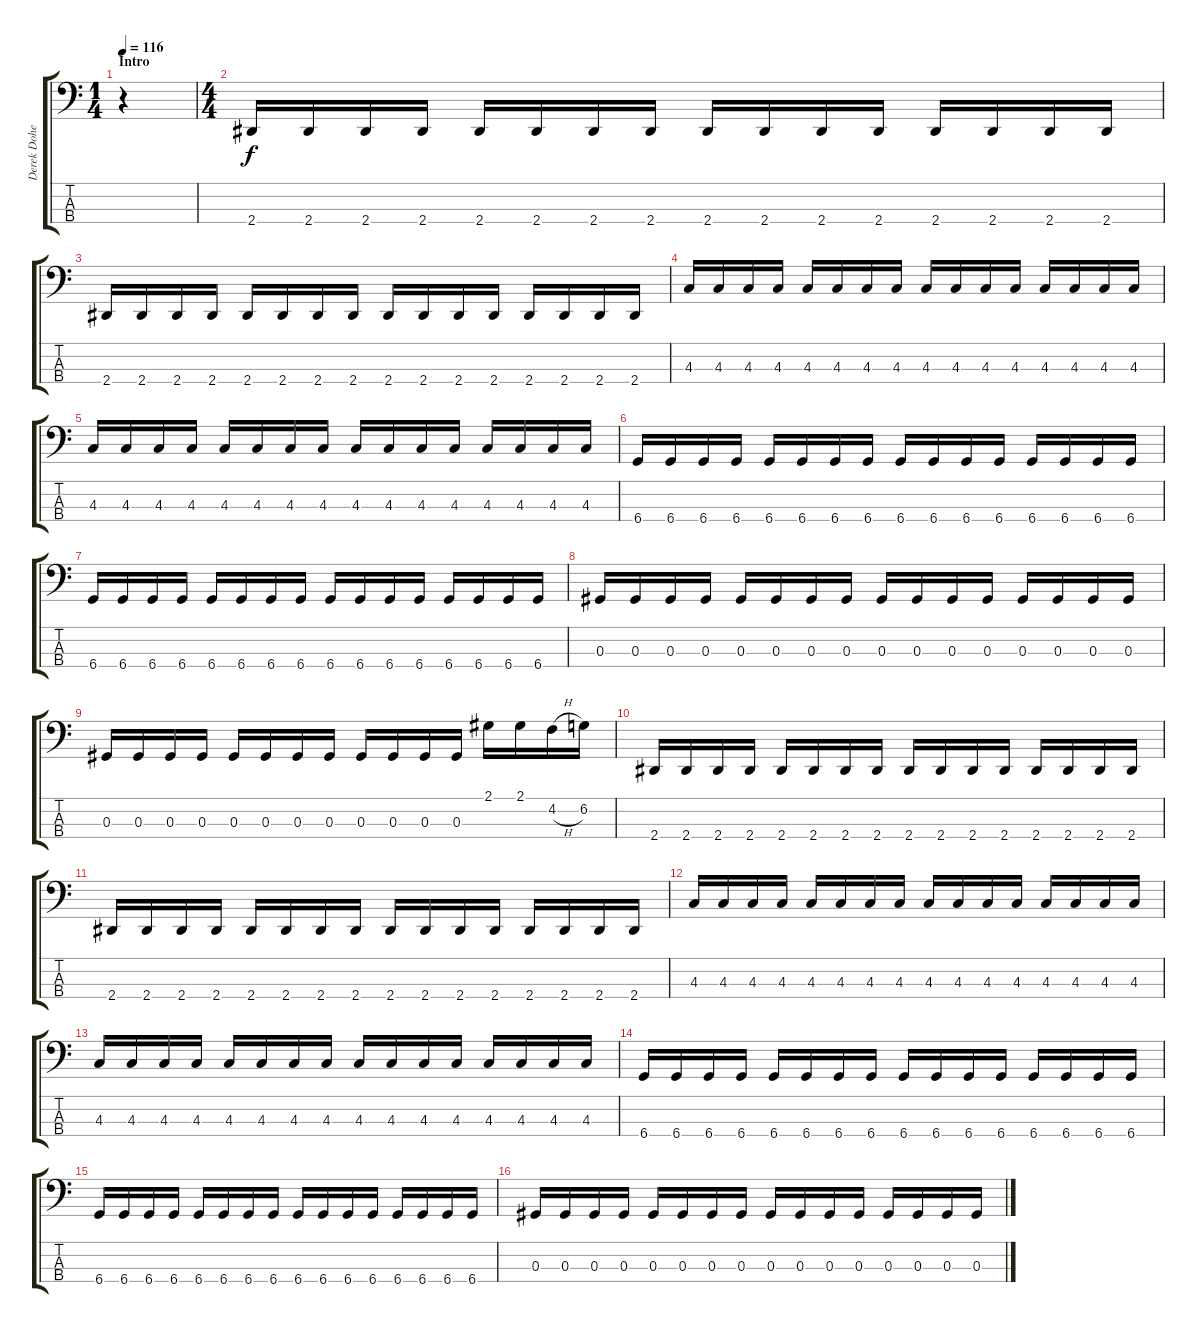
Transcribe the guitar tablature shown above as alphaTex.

\track ("Derek Doherty" "Derek Dohe") {instrument electricbasspick}
\staff {score tabs}
\tuning (Gb2 Db2 Ab1 Db1) {hide}
\ts (1 4)
\section ("" "Intro")
\tempo 116
\clef f4
\ks c
r.4{dy f instrument electricbasspick} |
\ts (4 4)
2.4.16 2.4.16 2.4.16 2.4.16 2.4.16 2.4.16 2.4.16 2.4.16 2.4.16 2.4.16 2.4.16 2.4.16 2.4.16 2.4.16 2.4.16 2.4.16 |
2.4.16 2.4.16 2.4.16 2.4.16 2.4.16 2.4.16 2.4.16 2.4.16 2.4.16 2.4.16 2.4.16 2.4.16 2.4.16 2.4.16 2.4.16 2.4.16 |
4.3.16 4.3.16 4.3.16 4.3.16 4.3.16 4.3.16 4.3.16 4.3.16 4.3.16 4.3.16 4.3.16 4.3.16 4.3.16 4.3.16 4.3.16 4.3.16 |
4.3.16 4.3.16 4.3.16 4.3.16 4.3.16 4.3.16 4.3.16 4.3.16 4.3.16 4.3.16 4.3.16 4.3.16 4.3.16 4.3.16 4.3.16 4.3.16 |
6.4.16 6.4.16 6.4.16 6.4.16 6.4.16 6.4.16 6.4.16 6.4.16 6.4.16 6.4.16 6.4.16 6.4.16 6.4.16 6.4.16 6.4.16 6.4.16 |
6.4.16 6.4.16 6.4.16 6.4.16 6.4.16 6.4.16 6.4.16 6.4.16 6.4.16 6.4.16 6.4.16 6.4.16 6.4.16 6.4.16 6.4.16 6.4.16 |
0.3.16 0.3.16 0.3.16 0.3.16 0.3.16 0.3.16 0.3.16 0.3.16 0.3.16 0.3.16 0.3.16 0.3.16 0.3.16 0.3.16 0.3.16 0.3.16 |
0.3.16 0.3.16 0.3.16 0.3.16 0.3.16 0.3.16 0.3.16 0.3.16 0.3.16 0.3.16 0.3.16 0.3.16 2.1.16 2.1.16 4.2{h}.16 6.2.16 |
2.4.16 2.4.16 2.4.16 2.4.16 2.4.16 2.4.16 2.4.16 2.4.16 2.4.16 2.4.16 2.4.16 2.4.16 2.4.16 2.4.16 2.4.16 2.4.16 |
2.4.16 2.4.16 2.4.16 2.4.16 2.4.16 2.4.16 2.4.16 2.4.16 2.4.16 2.4.16 2.4.16 2.4.16 2.4.16 2.4.16 2.4.16 2.4.16 |
4.3.16 4.3.16 4.3.16 4.3.16 4.3.16 4.3.16 4.3.16 4.3.16 4.3.16 4.3.16 4.3.16 4.3.16 4.3.16 4.3.16 4.3.16 4.3.16 |
4.3.16 4.3.16 4.3.16 4.3.16 4.3.16 4.3.16 4.3.16 4.3.16 4.3.16 4.3.16 4.3.16 4.3.16 4.3.16 4.3.16 4.3.16 4.3.16 |
6.4.16 6.4.16 6.4.16 6.4.16 6.4.16 6.4.16 6.4.16 6.4.16 6.4.16 6.4.16 6.4.16 6.4.16 6.4.16 6.4.16 6.4.16 6.4.16 |
6.4.16 6.4.16 6.4.16 6.4.16 6.4.16 6.4.16 6.4.16 6.4.16 6.4.16 6.4.16 6.4.16 6.4.16 6.4.16 6.4.16 6.4.16 6.4.16 |
0.3.16 0.3.16 0.3.16 0.3.16 0.3.16 0.3.16 0.3.16 0.3.16 0.3.16 0.3.16 0.3.16 0.3.16 0.3.16 0.3.16 0.3.16 0.3.16
